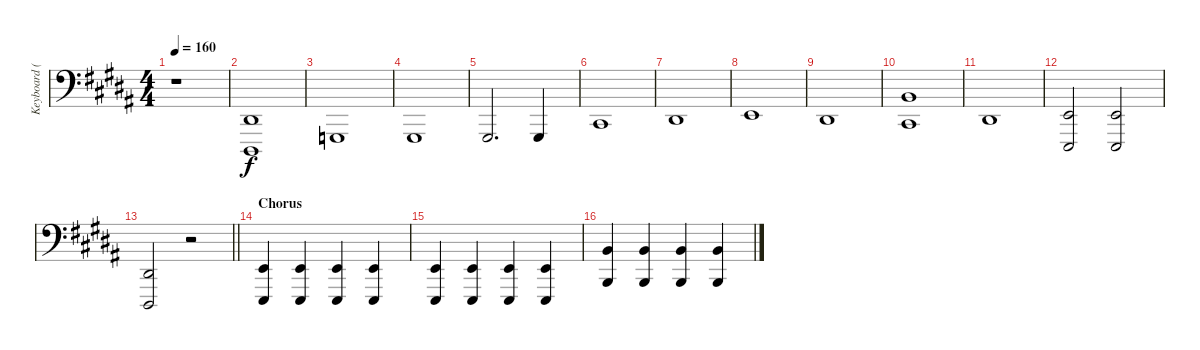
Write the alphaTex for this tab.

\track ("Keyboard (R)" "Keyboard (") {instrument acousticgrandpiano}
\staff {score}
\tuning (E0 D2 A1 E1 B0) {hide}
\ts (4 4)
\tempo 160
\clef f4
\ks b
r.1{dy f} |
(1.2 4.5).1 |
3.4.1 |
4.4.1 |
4.4.2{d} 4.4.4 |
4.3.1 |
1.2.1 |
2.2.1 |
1.2.1 |
(9.2 4.3).1 |
1.2.1 |
(2.2 0.4).2 (2.2 0.4).2 |
\barLineRight lightlight
(1.2 4.5).2 r.2 |
\section ("" "Chorus")
(2.2 0.4).4 (2.2 0.4).4 (2.2 0.4).4 (2.2 0.4).4 |
(2.2 0.4).4 (2.2 0.4).4 (2.2 0.4).4 (2.2 0.4).4 |
(9.2 2.3).4 (9.2 2.3).4 (9.2 2.3).4 (9.2 2.3).4
